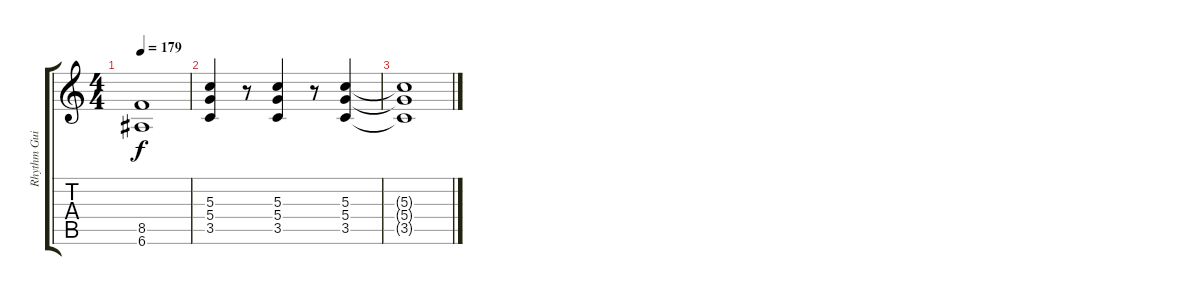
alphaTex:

\track ("Rhythm Guitar" "Rhythm Gui") {instrument distortionguitar}
\staff {score tabs}
\tuning (E4 B3 G3 D3 A2 E2) {hide}
\ts (4 4)
\tempo 179
\clef g2
\ks c
(8.5{t} 6.6{t}).1{dy f} |
(5.3 5.4 3.5).4 r.8 (5.3 5.4 3.5).4 r.8 (5.3 5.4 3.5).4 |
(5.3{t} 5.4{t} 3.5{t}).1
